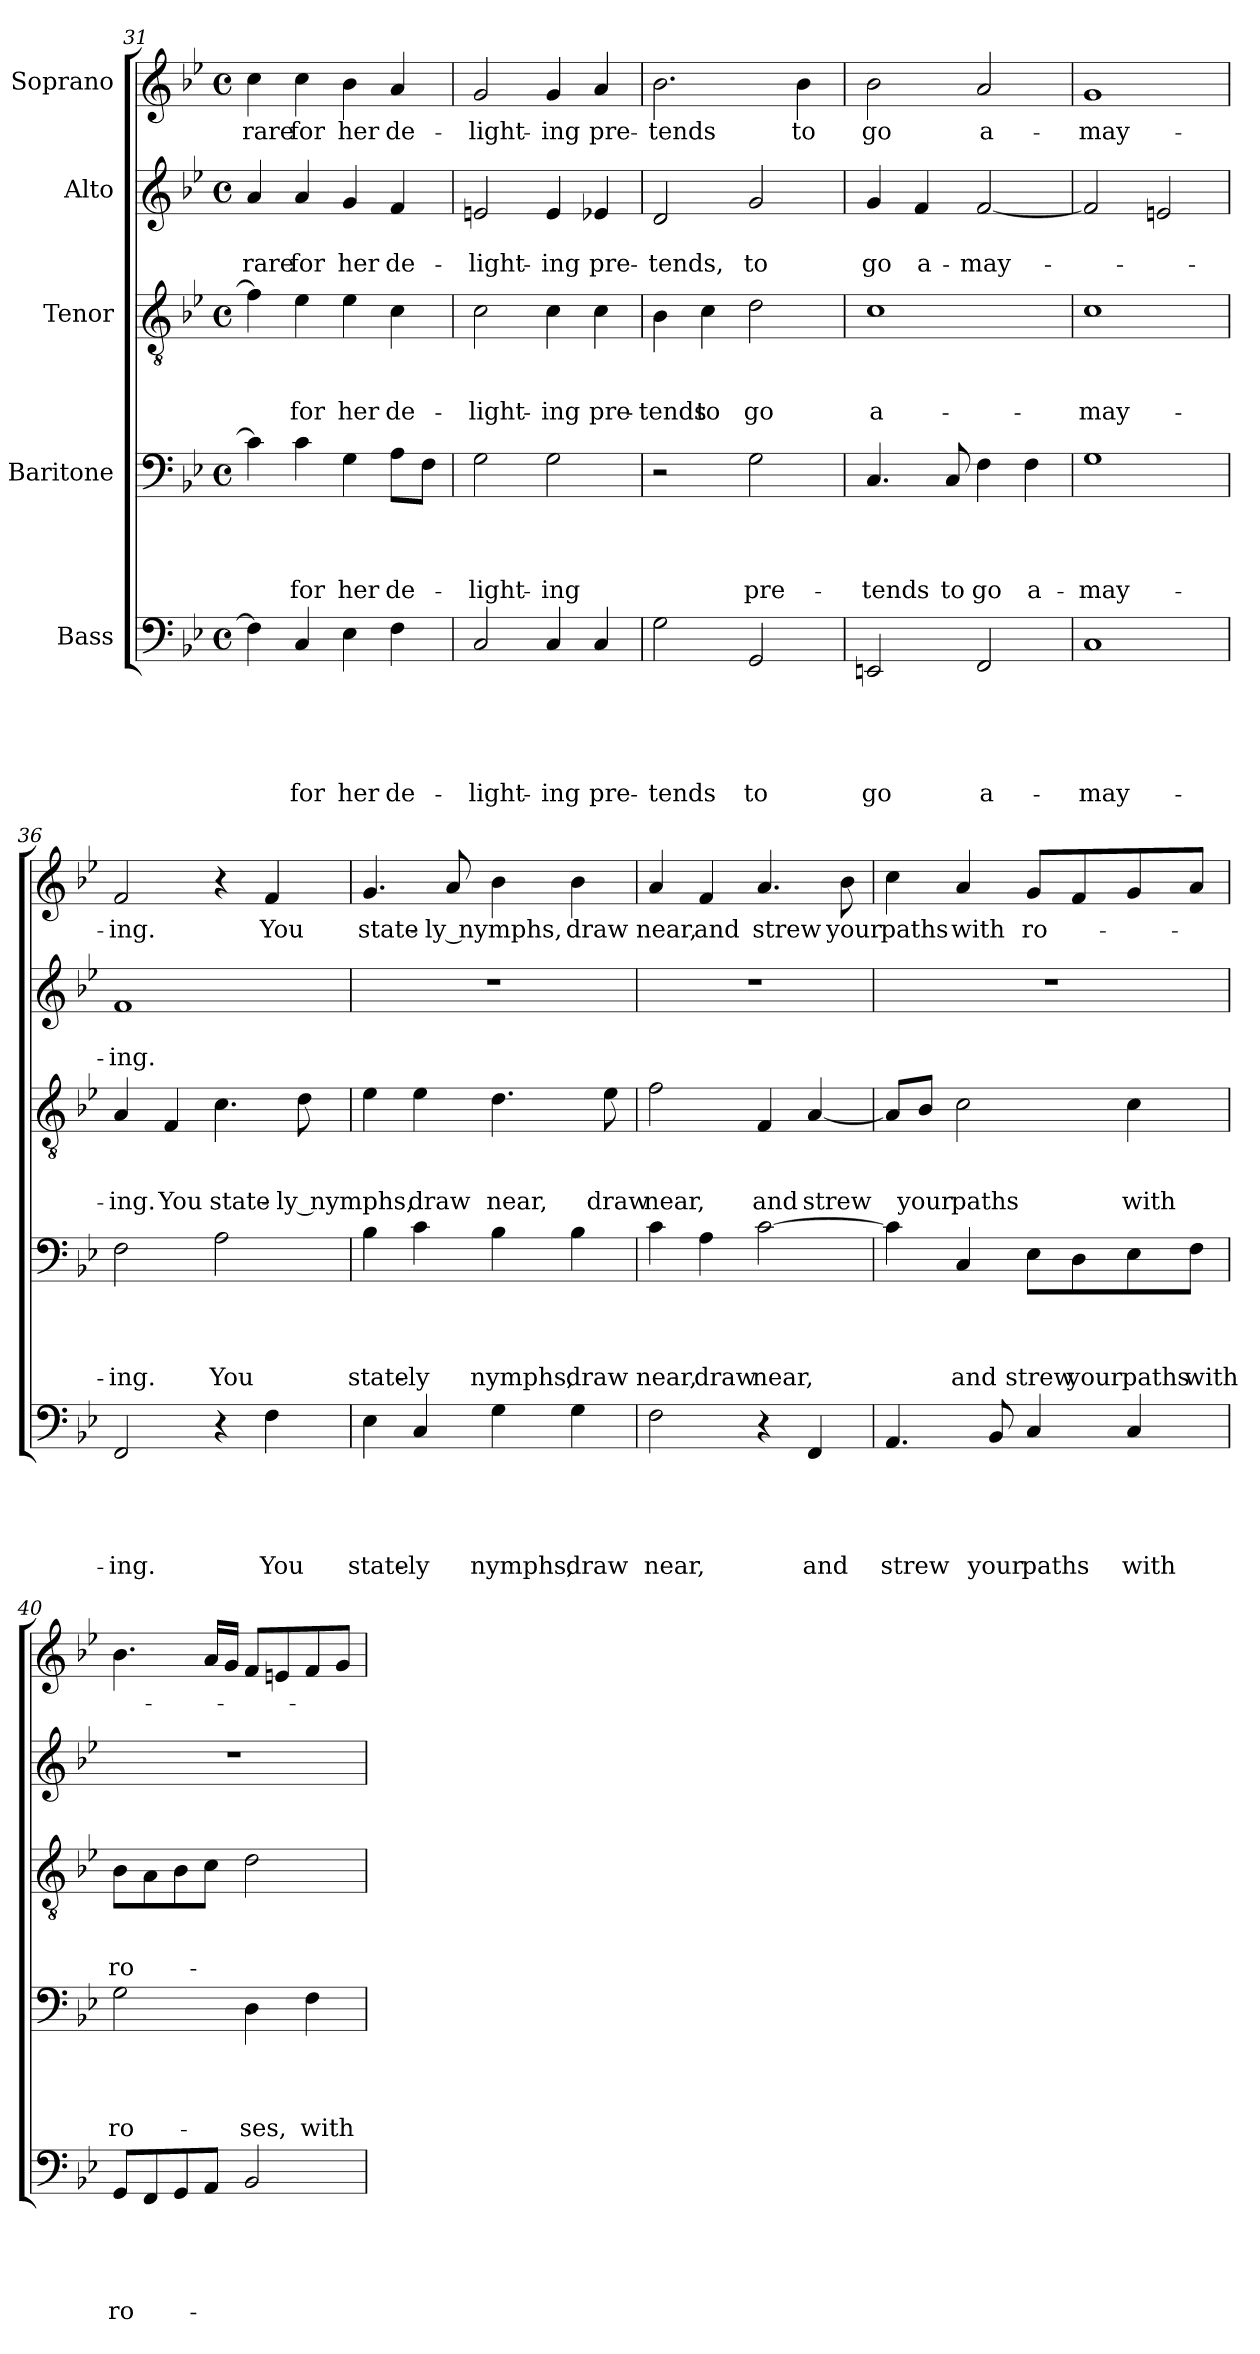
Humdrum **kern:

**kern	**text	**text	**text	**text	**text	**kern	**text	**text	**text	**text	**kern	**text	**text	**text	**kern	**text	**text	**kern	**text
*part5	*part5	*part5	*part5	*part5	*part5	*part4	*part4	*part4	*part4	*part4	*part3	*part3	*part3	*part3	*part2	*part2	*part2	*part1	*part1
*staff5	*staff5	*staff5	*staff5	*staff5	*staff5	*staff4	*staff4	*staff4	*staff4	*staff4	*staff3	*staff3	*staff3	*staff3	*staff2	*staff2	*staff2	*staff1	*staff1
*I"Bass	*	*	*	*	*	*I"Baritone	*	*	*	*	*I"Tenor	*	*	*	*I"Alto	*	*	*I"Soprano	*
*clefF4	*	*	*	*	*	*clefF4	*	*	*	*	*clefGv2	*	*	*	*clefG2	*	*	*clefG2	*
*k[b-e-]	*	*	*	*	*	*k[b-e-]	*	*	*	*	*k[b-e-]	*	*	*	*k[b-e-]	*	*	*k[b-e-]	*
*B-:	*	*	*	*	*	*B-:	*	*	*	*	*B-:	*	*	*	*B-:	*	*	*B-:	*
*M4/4	*	*	*	*	*	*M4/4	*	*	*	*	*M4/4	*	*	*	*M4/4	*	*	*M4/4	*
*met(c)	*	*	*	*	*	*met(c)	*	*	*	*	*met(c)	*	*	*	*met(c)	*	*	*met(c)	*
=31	=31	=31	=31	=31	=31	=31	=31	=31	=31	=31	=31	=31	=31	=31	=31	=31	=31	=31	=31
!	!	!	!	!	!	!	!	!	!	!	!	!	!	!	!	!	!LO:LY:b	!	!LO:LY:b
4F\]	.	.	.	.	.	4c\]	.	.	.	.	4f\]	.	.	.	4a/	.	rare	4cc\	rare
!	!	!	!	!	!LO:LY:b	!	!	!	!	!LO:LY:b	!	!	!	!LO:LY:b	!	!	!LO:LY:b	!	!LO:LY:b
4C/	.	.	.	.	for	4c\	.	.	.	for	4e-\	.	.	for	4a/	.	for	4cc\	for
!	!	!	!	!	!LO:LY:b	!	!	!	!	!LO:LY:b	!	!	!	!LO:LY:b	!	!	!LO:LY:b	!	!LO:LY:b
4E-\	.	.	.	.	her	4G\	.	.	.	her	4e-\	.	.	her	4g/	.	her	4b-\	her
!	!	!	!	!	!LO:LY:b	!	!	!	!	!LO:LY:b	!	!	!	!LO:LY:b	!	!	!LO:LY:b	!	!LO:LY:b
4F\	.	.	.	.	de-	8A\L	.	.	.	de-	4c\	.	.	de-	4f/	.	de-	4a/	de-
.	.	.	.	.	.	8F\J	.	.	.	.	.	.	.	.	.	.	.	.	.
=32	=32	=32	=32	=32	=32	=32	=32	=32	=32	=32	=32	=32	=32	=32	=32	=32	=32	=32	=32
!	!	!	!	!	!LO:LY:b	!	!	!	!	!LO:LY:b	!	!	!	!LO:LY:b	!	!	!LO:LY:b	!	!LO:LY:b
2C/	.	.	.	.	-light-	2G\	.	.	.	-light-	2c\	.	.	-light-	2en/	.	-light-	2g/	-light-
!	!	!	!	!	!LO:LY:b	!	!	!	!	!LO:LY:b	!	!	!	!LO:LY:b	!	!	!LO:LY:b	!	!LO:LY:b
4C/	.	.	.	.	-ing	2G\	.	.	.	-ing	4c\	.	.	-ing	4e/	.	-ing	4g/	-ing
!	!	!	!	!	!LO:LY:b	!	!	!	!	!	!	!	!	!LO:LY:b	!	!	!LO:LY:b	!	!LO:LY:b
4C/	.	.	.	.	pre-	.	.	.	.	.	4c\	.	.	pre-	4e-X/	.	pre-	4a/	pre-
!!LO:LB:g=z
=33	=33	=33	=33	=33	=33	=33	=33	=33	=33	=33	=33	=33	=33	=33	=33	=33	=33	=33	=33
!	!	!	!	!	!LO:LY:b	!	!	!	!	!	!	!	!	!LO:LY:b	!	!	!LO:LY:b	!	!LO:LY:b
2G\	.	.	.	.	-tends	2r	.	.	.	.	4B-\	.	.	-tends	2d/	.	-tends,	2.b-\	-tends
!	!	!	!	!	!	!	!	!	!	!	!	!	!	!LO:LY:b	!	!	!	!	!
.	.	.	.	.	.	.	.	.	.	.	4c\	.	.	to	.	.	.	.	.
!	!	!	!	!	!LO:LY:b	!	!	!	!	!LO:LY:b	!	!	!	!LO:LY:b	!	!	!LO:LY:b	!	!
2GG/	.	.	.	.	to	2G\	.	.	.	pre-	2d\	.	.	go	2g/	.	to	.	.
!	!	!	!	!	!	!	!	!	!	!	!	!	!	!	!	!	!	!	!LO:LY:b
.	.	.	.	.	.	.	.	.	.	.	.	.	.	.	.	.	.	4b-\	to
=34	=34	=34	=34	=34	=34	=34	=34	=34	=34	=34	=34	=34	=34	=34	=34	=34	=34	=34	=34
!	!	!	!	!	!LO:LY:b	!	!	!	!	!LO:LY:b	!	!	!	!LO:LY:b:rj	!	!	!LO:LY:b	!	!LO:LY:b
2EEn/	.	.	.	.	go	4.C/	.	.	.	-tends	1c	.	.	a-	4g/	.	go	2b-\	go
!	!	!	!	!	!	!	!	!	!	!	!	!	!	!	!	!	!LO:LY:b	!	!
.	.	.	.	.	.	.	.	.	.	.	.	.	.	.	4f/	.	a-	.	.
!	!	!	!	!	!	!	!	!	!	!LO:LY:b	!	!	!	!	!	!	!	!	!
.	.	.	.	.	.	8C/	.	.	.	to	.	.	.	.	.	.	.	.	.
!	!	!	!	!	!LO:LY:b	!	!	!	!	!LO:LY:b	!	!	!	!	!	!	!LO:LY:b	!	!LO:LY:b
2FF/	.	.	.	.	a-	4F\	.	.	.	go	.	.	.	.	[<2f/	.	-may-	2a/	a-
!	!	!	!	!	!	!	!	!	!	!LO:LY:b	!	!	!	!	!	!	!	!	!
.	.	.	.	.	.	4F\	.	.	.	a-	.	.	.	.	.	.	.	.	.
=35	=35	=35	=35	=35	=35	=35	=35	=35	=35	=35	=35	=35	=35	=35	=35	=35	=35	=35	=35
!	!	!	!	!	!LO:LY:b	!	!	!	!	!LO:LY:b	!	!	!	!LO:LY:b	!	!	!	!	!LO:LY:b
1C	.	.	.	.	-may-	1G	.	.	.	-may-	1c	.	.	-may-	2f/]	.	.	1g	-may-
.	.	.	.	.	.	.	.	.	.	.	.	.	.	.	2en/	.	.	.	.
=36	=36	=36	=36	=36	=36	=36	=36	=36	=36	=36	=36	=36	=36	=36	=36	=36	=36	=36	=36
!	!	!	!	!	!LO:LY:b	!	!	!	!	!LO:LY:b	!	!	!	!LO:LY:b	!	!	!LO:LY:b	!	!LO:LY:b
2FF/	.	.	.	.	-ing.	2F\	.	.	.	-ing.	4A/	.	.	-ing.	1f	.	-ing.	2f/	-ing.
!	!	!	!	!	!	!	!	!	!	!	!	!	!	!LO:LY:b	!	!	!	!	!
.	.	.	.	.	.	.	.	.	.	.	4F/	.	.	You	.	.	.	.	.
!	!	!	!	!	!	!	!	!	!	!LO:LY:b	!	!	!	!LO:LY:b	!	!	!	!	!
4r	.	.	.	.	.	2A\	.	.	.	You	4.c\	.	.	state-	.	.	.	4r	.
!	!	!	!	!	!LO:LY:b	!	!	!	!	!	!	!	!	!	!	!	!	!	!LO:LY:b
4F\	.	.	.	.	You	.	.	.	.	.	.	.	.	.	.	.	.	4f/	You
!	!	!	!	!	!	!	!	!	!	!	!	!	!	!LO:LY:b	!	!	!	!	!
.	.	.	.	.	.	.	.	.	.	.	8d\	.	.	-ly nymphs,	.	.	.	.	.
=37	=37	=37	=37	=37	=37	=37	=37	=37	=37	=37	=37	=37	=37	=37	=37	=37	=37	=37	=37
!	!	!	!	!	!LO:LY:b	!	!	!	!	!LO:LY:b	!	!	!	!	!	!	!	!	!LO:LY:b
4E-\	.	.	.	.	state-	4B-\	.	.	.	state-	4e-\	.	.	.	1r	.	.	4.g/	state-
!	!	!	!	!	!LO:LY:b	!	!	!	!	!LO:LY:b	!	!	!	!LO:LY:b	!	!	!	!	!
4C/	.	.	.	.	-ly	4c\	.	.	.	-ly	4e-\	.	.	draw	.	.	.	.	.
!	!	!	!	!	!	!	!	!	!	!	!	!	!	!	!	!	!	!	!LO:LY:b
.	.	.	.	.	.	.	.	.	.	.	.	.	.	.	.	.	.	8a/	-ly nymphs,
!	!	!	!	!	!LO:LY:b	!	!	!	!	!LO:LY:b	!	!	!	!LO:LY:b	!	!	!	!	!
4G\	.	.	.	.	nymphs,	4B-\	.	.	.	nymphs,	4.d\	.	.	near,	.	.	.	4b-\	.
!	!	!	!	!	!LO:LY:b	!	!	!	!	!LO:LY:b	!	!	!	!	!	!	!	!	!LO:LY:b
4G\	.	.	.	.	draw	4B-\	.	.	.	draw	.	.	.	.	.	.	.	4b-\	draw
!	!	!	!	!	!	!	!	!	!	!	!	!	!	!LO:LY:b	!	!	!	!	!
.	.	.	.	.	.	.	.	.	.	.	8e-\	.	.	draw	.	.	.	.	.
!!LO:PB:g=z
=38	=38	=38	=38	=38	=38	=38	=38	=38	=38	=38	=38	=38	=38	=38	=38	=38	=38	=38	=38
!	!	!	!	!	!LO:LY:b	!	!	!	!	!LO:LY:b	!	!	!	!LO:LY:b	!	!	!	!	!LO:LY:b
2F\	.	.	.	.	near,	4c\	.	.	.	near,	2f\	.	.	near,	1r	.	.	4a/	near,
!	!	!	!	!	!	!	!	!	!	!LO:LY:b	!	!	!	!	!	!	!	!	!LO:LY:b
.	.	.	.	.	.	4A\	.	.	.	draw	.	.	.	.	.	.	.	4f/	and
!	!	!	!	!	!	!	!	!	!	!LO:LY:b	!	!	!	!LO:LY:b	!	!	!	!	!LO:LY:b
4r	.	.	.	.	.	[>2c\	.	.	.	near,	4F/	.	.	and	.	.	.	4.a/	strew
!	!	!	!	!	!LO:LY:b	!	!	!	!	!	!	!	!	!LO:LY:b	!	!	!	!	!
4FF/	.	.	.	.	and	.	.	.	.	.	[<4A/	.	.	strew	.	.	.	.	.
!	!	!	!	!	!	!	!	!	!	!	!	!	!	!	!	!	!	!	!LO:LY:b
.	.	.	.	.	.	.	.	.	.	.	.	.	.	.	.	.	.	8b-\	your
=39	=39	=39	=39	=39	=39	=39	=39	=39	=39	=39	=39	=39	=39	=39	=39	=39	=39	=39	=39
!	!	!	!	!	!LO:LY:b	!	!	!	!	!	!	!	!	!	!	!	!	!	!LO:LY:b
4.AA/	.	.	.	.	strew	4c\]	.	.	.	.	8A/L]	.	.	.	1r	.	.	4cc\	paths
!	!	!	!	!	!	!	!	!	!	!	!	!	!	!LO:LY:b	!	!	!	!	!
.	.	.	.	.	.	.	.	.	.	.	8B-/J	.	.	your	.	.	.	.	.
!	!	!	!	!	!	!	!	!	!	!LO:LY:b	!	!	!	!LO:LY:b	!	!	!	!	!LO:LY:b
.	.	.	.	.	.	4C/	.	.	.	and	2c\	.	.	paths	.	.	.	4a/	with
!	!	!	!	!	!LO:LY:b	!	!	!	!	!	!	!	!	!	!	!	!	!	!
8BB-/	.	.	.	.	your	.	.	.	.	.	.	.	.	.	.	.	.	.	.
!	!	!	!	!	!LO:LY:b	!	!	!	!	!LO:LY:b	!	!	!	!	!	!	!	!	!LO:LY:b
4C/	.	.	.	.	paths	8E-\L	.	.	.	strew	.	.	.	.	.	.	.	8g/L	ro-
!	!	!	!	!	!	!	!	!	!	!LO:LY:b	!	!	!	!	!	!	!	!	!
.	.	.	.	.	.	8D\	.	.	.	your	.	.	.	.	.	.	.	8f/	.
!	!	!	!	!	!LO:LY:b	!	!	!	!	!LO:LY:b	!	!	!	!LO:LY:b	!	!	!	!	!
4C/	.	.	.	.	with	8E-\	.	.	.	paths	4c\	.	.	with	.	.	.	8g/	.
!	!	!	!	!	!	!	!	!	!	!LO:LY:b	!	!	!	!	!	!	!	!	!
.	.	.	.	.	.	8F\J	.	.	.	with	.	.	.	.	.	.	.	8a/J	.
=40	=40	=40	=40	=40	=40	=40	=40	=40	=40	=40	=40	=40	=40	=40	=40	=40	=40	=40	=40
!	!	!	!	!	!LO:LY:b	!	!	!	!	!LO:LY:b	!	!	!	!LO:LY:b	!	!	!	!	!
8GG/L	.	.	.	.	ro-	2G\	.	.	.	ro-	8B-\L	.	.	ro-	1r	.	.	4.b-\	.
8FF/	.	.	.	.	.	.	.	.	.	.	8A\	.	.	.	.	.	.	.	.
8GG/	.	.	.	.	.	.	.	.	.	.	8B-\	.	.	.	.	.	.	.	.
8AA/J	.	.	.	.	.	.	.	.	.	.	8c\J	.	.	.	.	.	.	16a/LL	.
.	.	.	.	.	.	.	.	.	.	.	.	.	.	.	.	.	.	16g/JJ	.
!	!	!	!	!	!	!	!	!	!	!LO:LY:b	!	!	!	!	!	!	!	!	!
2BB-/	.	.	.	.	.	4D\	.	.	.	-ses,	2d\	.	.	.	.	.	.	8f/L	.
.	.	.	.	.	.	.	.	.	.	.	.	.	.	.	.	.	.	8en/	.
!	!	!	!	!	!	!	!	!	!	!LO:LY:b	!	!	!	!	!	!	!	!	!
.	.	.	.	.	.	4F\	.	.	.	with	.	.	.	.	.	.	.	8f/	.
.	.	.	.	.	.	.	.	.	.	.	.	.	.	.	.	.	.	8g/J	.
=	=	=	=	=	=	=	=	=	=	=	=	=	=	=	=	=	=	=	=
*-	*-	*-	*-	*-	*-	*-	*-	*-	*-	*-	*-	*-	*-	*-	*-	*-	*-	*-	*-
